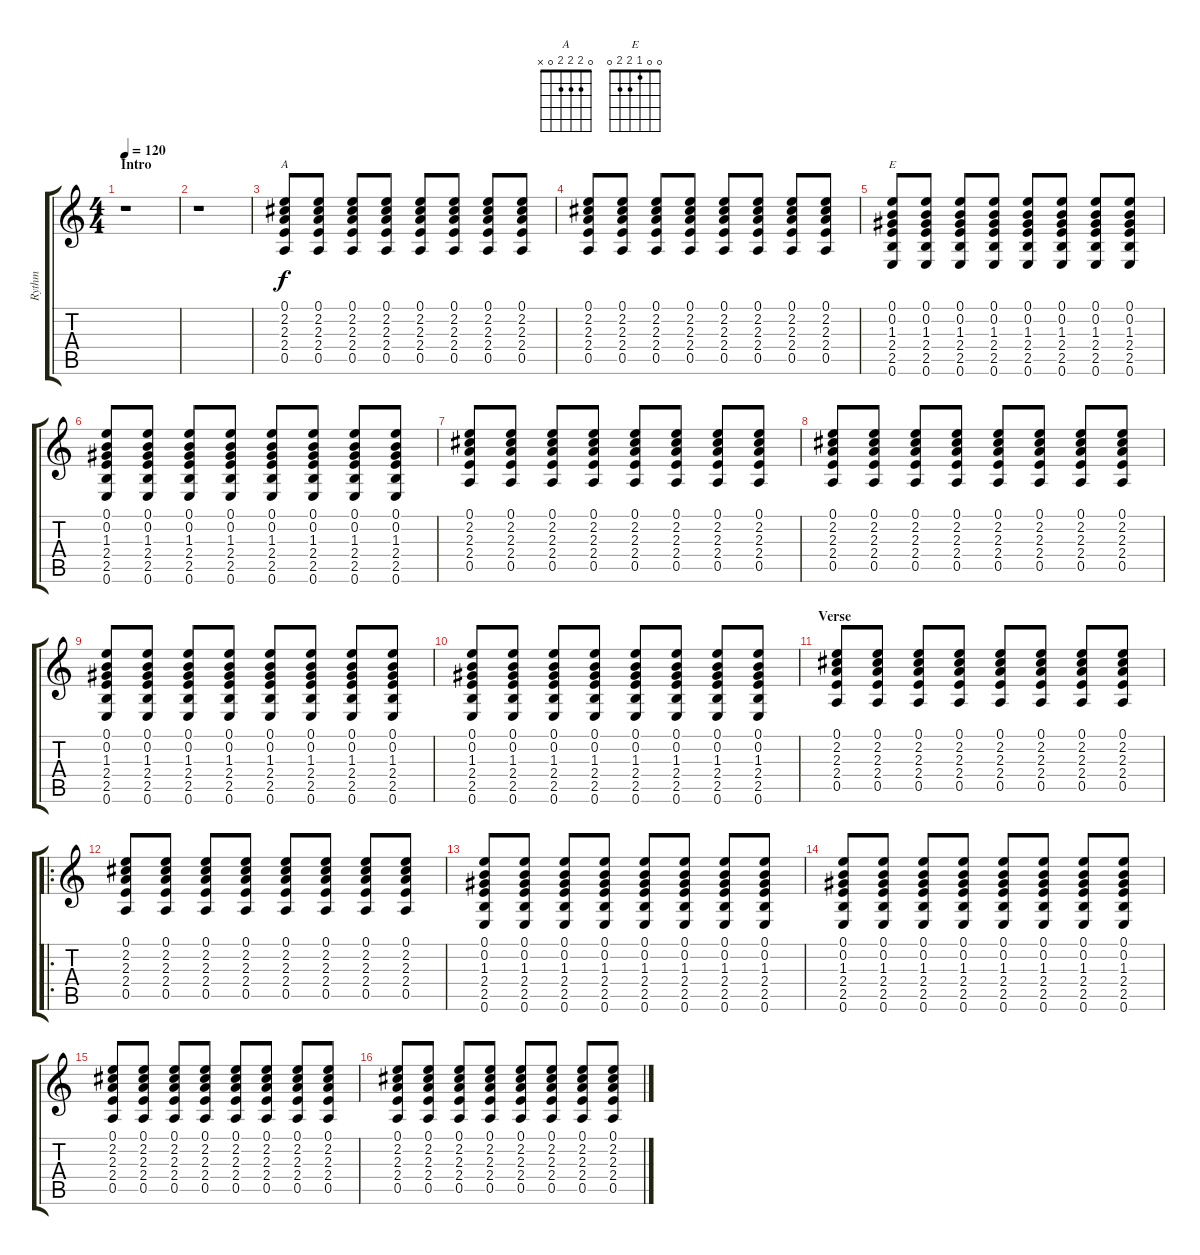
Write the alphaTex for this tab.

\track ("Rythm" "Rythm") {instrument acousticguitarnylon}
\staff {score tabs}
\tuning (E4 B3 G3 D3 A2 E2) {hide}
\chord ("A" 0 2 2 2 0 x)
\chord ("E" 0 0 1 2 2 0)
\ts (4 4)
\section ("" "Intro")
\tempo 120
\clef g2
\ks c
r.1{dy f instrument acousticguitarnylon} |
r.1 |
(0.1 2.2 2.3 2.4 0.5).8{ch "A"} (0.1 2.2 2.3 2.4 0.5).8 (0.1 2.2 2.3 2.4 0.5).8 (0.1 2.2 2.3 2.4 0.5).8 (0.1 2.2 2.3 2.4 0.5).8 (0.1 2.2 2.3 2.4 0.5).8 (0.1 2.2 2.3 2.4 0.5).8 (0.1 2.2 2.3 2.4 0.5).8 |
(0.1 2.2 2.3 2.4 0.5).8 (0.1 2.2 2.3 2.4 0.5).8 (0.1 2.2 2.3 2.4 0.5).8 (0.1 2.2 2.3 2.4 0.5).8 (0.1 2.2 2.3 2.4 0.5).8 (0.1 2.2 2.3 2.4 0.5).8 (0.1 2.2 2.3 2.4 0.5).8 (0.1 2.2 2.3 2.4 0.5).8 |
(0.1 0.2 1.3 2.4 2.5 0.6).8{ch "E"} (0.1 0.2 1.3 2.4 2.5 0.6).8 (0.1 0.2 1.3 2.4 2.5 0.6).8 (0.1 0.2 1.3 2.4 2.5 0.6).8 (0.1 0.2 1.3 2.4 2.5 0.6).8 (0.1 0.2 1.3 2.4 2.5 0.6).8 (0.1 0.2 1.3 2.4 2.5 0.6).8 (0.1 0.2 1.3 2.4 2.5 0.6).8 |
(0.1 0.2 1.3 2.4 2.5 0.6).8 (0.1 0.2 1.3 2.4 2.5 0.6).8 (0.1 0.2 1.3 2.4 2.5 0.6).8 (0.1 0.2 1.3 2.4 2.5 0.6).8 (0.1 0.2 1.3 2.4 2.5 0.6).8 (0.1 0.2 1.3 2.4 2.5 0.6).8 (0.1 0.2 1.3 2.4 2.5 0.6).8 (0.1 0.2 1.3 2.4 2.5 0.6).8 |
(0.1 2.2 2.3 2.4 0.5).8 (0.1 2.2 2.3 2.4 0.5).8 (0.1 2.2 2.3 2.4 0.5).8 (0.1 2.2 2.3 2.4 0.5).8 (0.1 2.2 2.3 2.4 0.5).8 (0.1 2.2 2.3 2.4 0.5).8 (0.1 2.2 2.3 2.4 0.5).8 (0.1 2.2 2.3 2.4 0.5).8 |
(0.1 2.2 2.3 2.4 0.5).8 (0.1 2.2 2.3 2.4 0.5).8 (0.1 2.2 2.3 2.4 0.5).8 (0.1 2.2 2.3 2.4 0.5).8 (0.1 2.2 2.3 2.4 0.5).8 (0.1 2.2 2.3 2.4 0.5).8 (0.1 2.2 2.3 2.4 0.5).8 (0.1 2.2 2.3 2.4 0.5).8 |
(0.1 0.2 1.3 2.4 2.5 0.6).8 (0.1 0.2 1.3 2.4 2.5 0.6).8 (0.1 0.2 1.3 2.4 2.5 0.6).8 (0.1 0.2 1.3 2.4 2.5 0.6).8 (0.1 0.2 1.3 2.4 2.5 0.6).8 (0.1 0.2 1.3 2.4 2.5 0.6).8 (0.1 0.2 1.3 2.4 2.5 0.6).8 (0.1 0.2 1.3 2.4 2.5 0.6).8 |
(0.1 0.2 1.3 2.4 2.5 0.6).8 (0.1 0.2 1.3 2.4 2.5 0.6).8 (0.1 0.2 1.3 2.4 2.5 0.6).8 (0.1 0.2 1.3 2.4 2.5 0.6).8 (0.1 0.2 1.3 2.4 2.5 0.6).8 (0.1 0.2 1.3 2.4 2.5 0.6).8 (0.1 0.2 1.3 2.4 2.5 0.6).8 (0.1 0.2 1.3 2.4 2.5 0.6).8 |
\section ("" "Verse")
(0.1 2.2 2.3 2.4 0.5).8 (0.1 2.2 2.3 2.4 0.5).8 (0.1 2.2 2.3 2.4 0.5).8 (0.1 2.2 2.3 2.4 0.5).8 (0.1 2.2 2.3 2.4 0.5).8 (0.1 2.2 2.3 2.4 0.5).8 (0.1 2.2 2.3 2.4 0.5).8 (0.1 2.2 2.3 2.4 0.5).8 |
\ro
(0.1 2.2 2.3 2.4 0.5).8 (0.1 2.2 2.3 2.4 0.5).8 (0.1 2.2 2.3 2.4 0.5).8 (0.1 2.2 2.3 2.4 0.5).8 (0.1 2.2 2.3 2.4 0.5).8 (0.1 2.2 2.3 2.4 0.5).8 (0.1 2.2 2.3 2.4 0.5).8 (0.1 2.2 2.3 2.4 0.5).8 |
(0.1 0.2 1.3 2.4 2.5 0.6).8 (0.1 0.2 1.3 2.4 2.5 0.6).8 (0.1 0.2 1.3 2.4 2.5 0.6).8 (0.1 0.2 1.3 2.4 2.5 0.6).8 (0.1 0.2 1.3 2.4 2.5 0.6).8 (0.1 0.2 1.3 2.4 2.5 0.6).8 (0.1 0.2 1.3 2.4 2.5 0.6).8 (0.1 0.2 1.3 2.4 2.5 0.6).8 |
(0.1 0.2 1.3 2.4 2.5 0.6).8 (0.1 0.2 1.3 2.4 2.5 0.6).8 (0.1 0.2 1.3 2.4 2.5 0.6).8 (0.1 0.2 1.3 2.4 2.5 0.6).8 (0.1 0.2 1.3 2.4 2.5 0.6).8 (0.1 0.2 1.3 2.4 2.5 0.6).8 (0.1 0.2 1.3 2.4 2.5 0.6).8 (0.1 0.2 1.3 2.4 2.5 0.6).8 |
(0.1 2.2 2.3 2.4 0.5).8 (0.1 2.2 2.3 2.4 0.5).8 (0.1 2.2 2.3 2.4 0.5).8 (0.1 2.2 2.3 2.4 0.5).8 (0.1 2.2 2.3 2.4 0.5).8 (0.1 2.2 2.3 2.4 0.5).8 (0.1 2.2 2.3 2.4 0.5).8 (0.1 2.2 2.3 2.4 0.5).8 |
(0.1 2.2 2.3 2.4 0.5).8 (0.1 2.2 2.3 2.4 0.5).8 (0.1 2.2 2.3 2.4 0.5).8 (0.1 2.2 2.3 2.4 0.5).8 (0.1 2.2 2.3 2.4 0.5).8 (0.1 2.2 2.3 2.4 0.5).8 (0.1 2.2 2.3 2.4 0.5).8 (0.1 2.2 2.3 2.4 0.5).8
